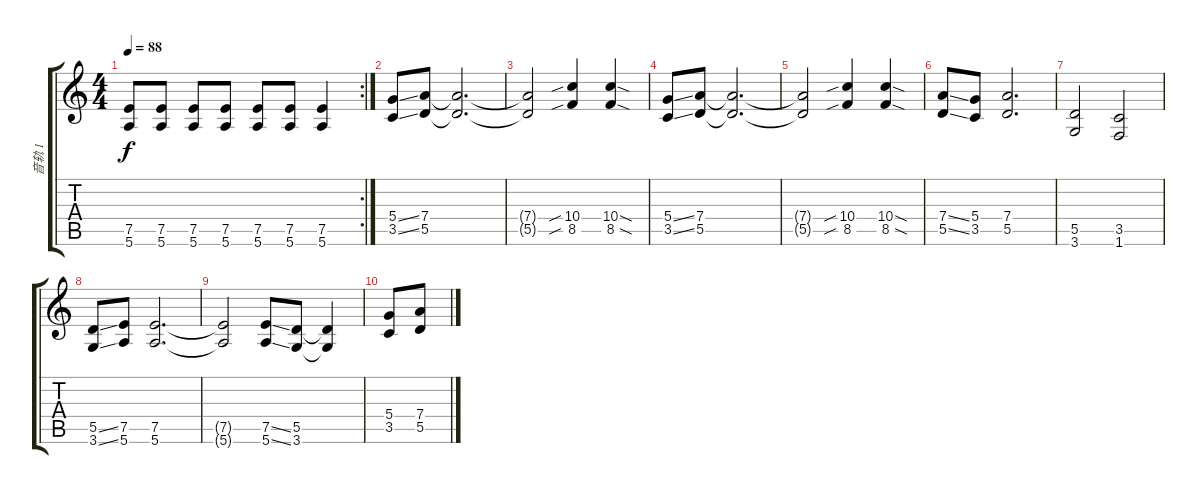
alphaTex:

\track ("音轨 1" "音轨 1") {instrument overdrivenguitar}
\staff {score tabs}
\tuning (E4 B3 G3 D3 A2 E2) {hide}
\rc 2
\ts (4 4)
\tempo 88
\clef g2
\ks c
(7.5 5.6).8{dy f} (7.5 5.6).8 (7.5 5.6).8 (7.5 5.6).8 (7.5 5.6).8 (7.5 5.6).8 (7.5 5.6).4 |
(5.4{ss} 3.5{ss}).8 (7.4 5.5).8 (7.4{t} 5.5{t}).2{d} |
(7.4{t} 5.5{t}).2 (10.4{sib} 8.5{sib}).4 (10.4{sod} 8.5{sod}).4 |
(5.4{ss} 3.5{ss}).8 (7.4 5.5).8 (7.4{t} 5.5{t}).2{d} |
(7.4{t} 5.5{t}).2 (10.4{sib} 8.5{sib}).4 (10.4{sod} 8.5{sod}).4 |
(7.4{ss} 5.5{ss}).8 (5.4 3.5).8 (7.4 5.5).2{d} |
(5.5 3.6).2 (3.5 1.6).2 |
(5.5{ss} 3.6{ss}).8 (7.5 5.6).8 (7.5 5.6).2{d} |
(7.5{t} 5.6{t}).2 (7.5{ss} 5.6{ss}).8 (5.5 3.6).8 (5.5{t} 3.6{t}).4 |
(5.4 3.5).8 (7.4 5.5).8
